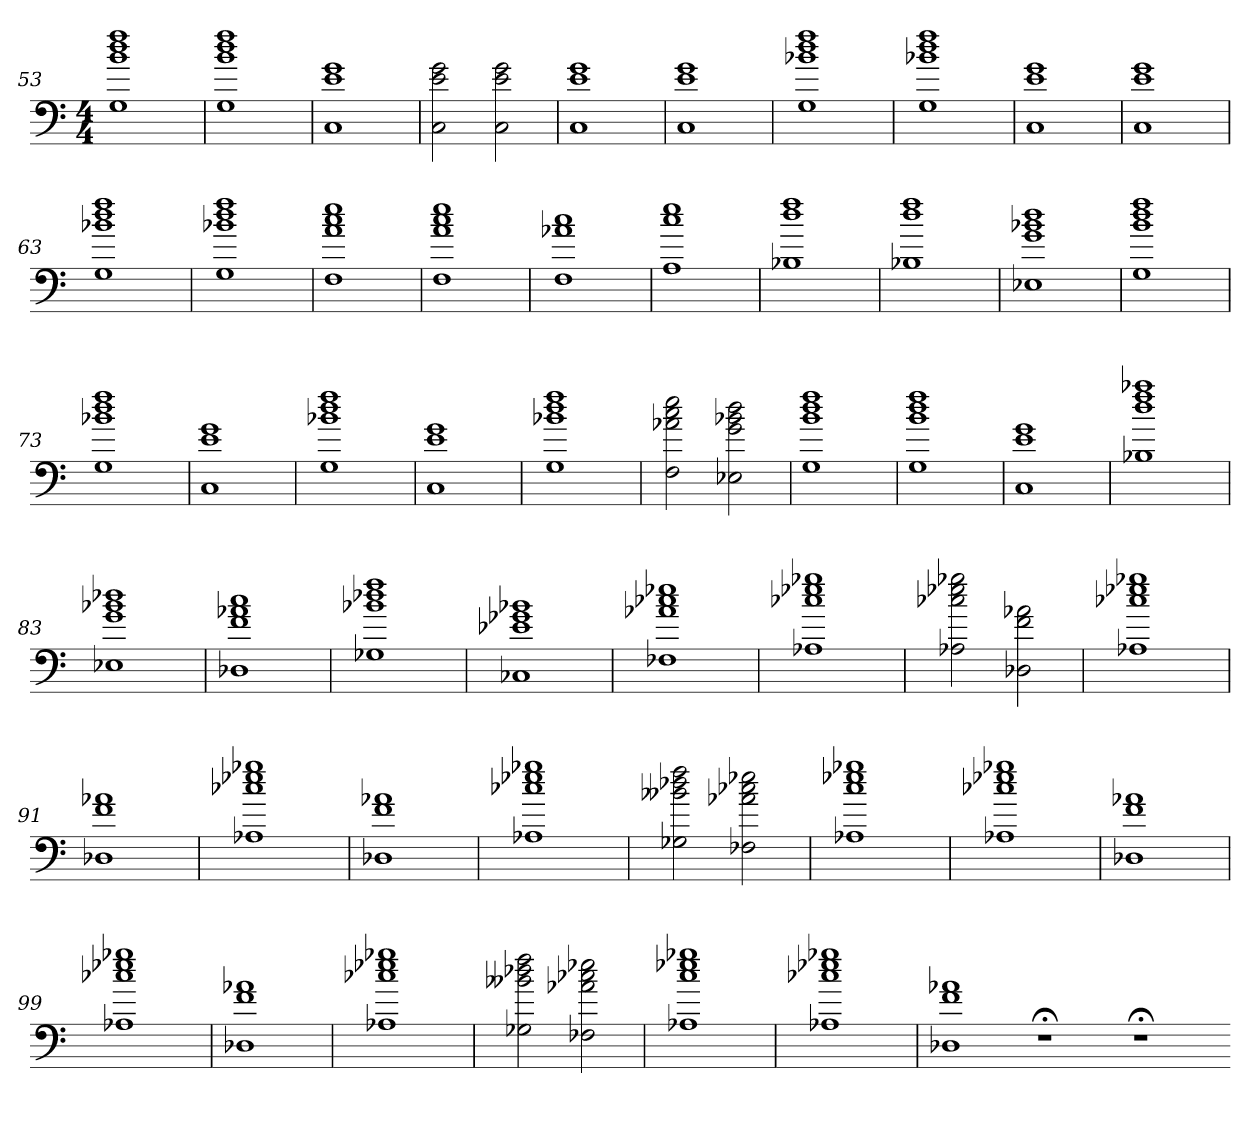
**kern
*part1
*staff1
*M4/4
=53
1G 1b 1dd 1ff
=54
1G 1b 1dd 1ff
=55
1C 1e 1g
=56
2C 2e 2g
2C 2e 2g
=57
1C 1e 1g
=58
1C 1e 1g
=59
1G 1b-X 1dd 1ff
=60
1G 1b-X 1dd 1ff
=61
1C 1e 1g
=62
1C 1e 1g
=63
1G 1b-X 1dd 1ff
=64
1G 1b-X 1dd 1ff
=65
1F 1a 1cc 1ee
=66
1F 1a 1cc 1ee
=67
1F 1a-X 1cc
=68
1A 1cc 1ee
=69
1B-X 1dd 1ff
=70
1B-X 1dd 1ff
=71
1E-X 1g 1b-X 1dd
=72
1G 1b 1dd 1ff
=73
1G 1b-X 1dd 1ff
=74
1C 1e 1g
=75
1G 1b-X 1dd 1ff
=76
1C 1e 1g
=77
1G 1b-X 1dd 1ff
=78
2F 2a-X 2cc 2ee
2E-X 2g 2b-X 2dd
=79
1G 1b 1dd 1ff
=80
1G 1b 1dd 1ff
=81
1C 1e 1g
=82
1B-X 1dd 1ff 1aa-X
=83
1E-X 1g 1b-X 1dd-X
=84
1D-X 1f 1a-X 1cc
=85
1G-X 1b-X 1dd-X 1ff
=86
1C-X 1e-X 1g-X 1b-X
=87
1F-X 1a-X 1cc-X 1ee-X
=88
1A-X 1cc-X 1ee-X 1gg-X
=89
2A-X 2cc-X 2ee-X 2gg-X
2D-X 2f 2a-X
=90
1A-X 1cc-X 1ee-X 1gg-X
=91
1D-X 1f 1a-X
=92
1A-X 1cc-X 1ee-X 1gg-X
=93
1D-X 1f 1a-X
=94
1A-X 1cc-X 1ee-X 1gg-X
=95
2G-X 2b--X 2dd-X 2ff
2F-X 2a-X 2cc-X 2ee-X
=96
1A-X 1cc 1ee-X 1gg-X
=97
1A-X 1cc-X 1ee-X 1gg-X
=98
1D-X 1f 1a-X
=99
1A-X 1cc-X 1ee-X 1gg-X
=100
1D-X 1f 1a-X
=101
1A-X 1cc-X 1ee-X 1gg-X
=102
2G-X 2b--X 2dd-X 2ff
2F-X 2a-X 2cc-X 2ee-X
=103
1A-X 1cc 1ee-X 1gg-X
=104
1A-X 1cc-X 1ee-X 1gg-X
=105
1D-X 1f 1a-X
1r;<
1r;<
=-
*-
